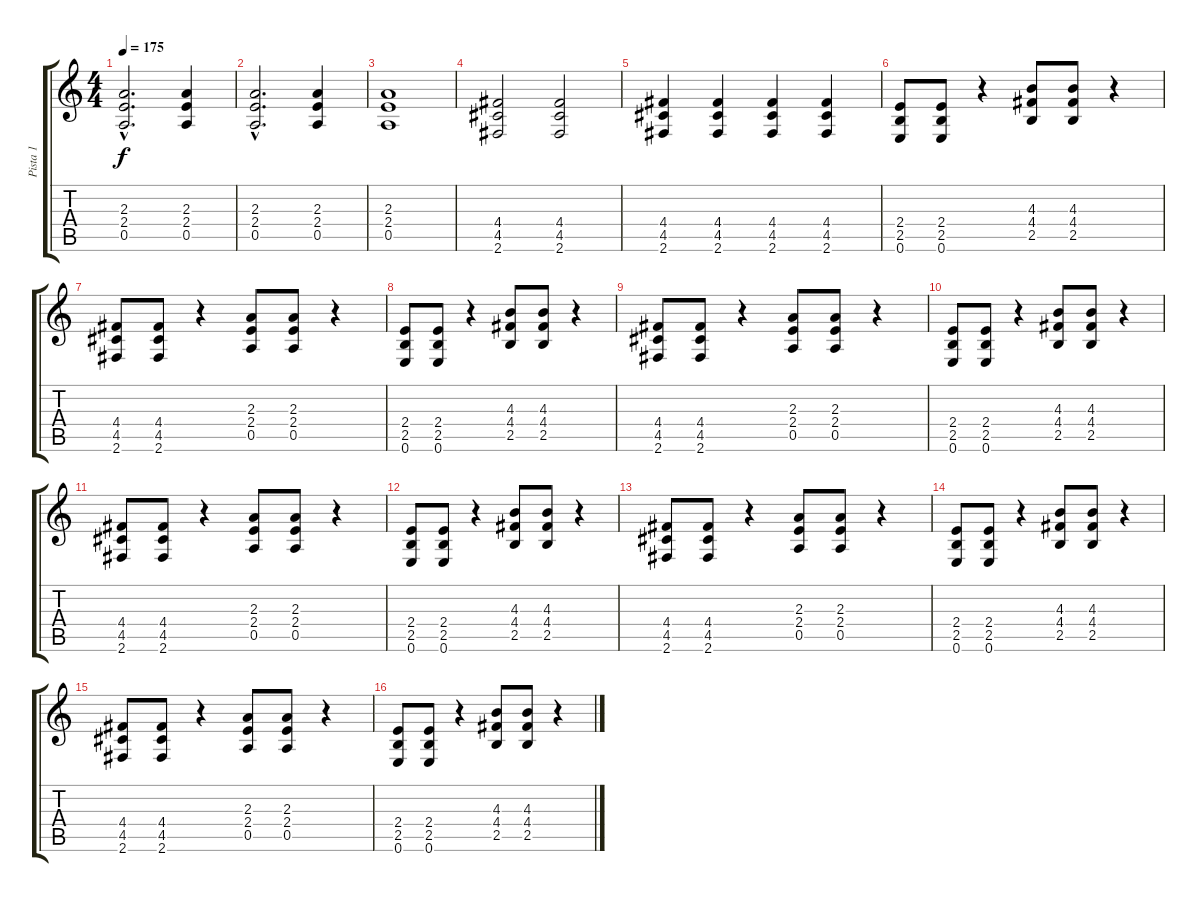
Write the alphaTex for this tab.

\track ("Pista 1" "Pista 1") {instrument distortionguitar}
\staff {score tabs}
\tuning (E4 B3 G3 D3 A2 E2) {hide}
\ts (4 4)
\tempo 175
\clef g2
\ks c
(2.3{hac} 2.4{hac} 0.5{hac}).2{d dy f} (2.3 2.4 0.5).4 |
(2.3{hac} 2.4{hac} 0.5{hac}).2{d} (2.3 2.4 0.5).4 |
(2.3 2.4 0.5).1 |
(4.4 4.5 2.6).2 (4.4 4.5 2.6).2 |
(4.4 4.5 2.6).4 (4.4 4.5 2.6).4 (4.4 4.5 2.6).4 (4.4 4.5 2.6).4 |
(2.4 2.5 0.6).8{balance 0 instrument overdrivenguitar} (2.4 2.5 0.6).8 r.4 (4.3 4.4 2.5).8 (4.3 4.4 2.5).8 r.4 |
(4.4 4.5 2.6).8 (4.4 4.5 2.6).8 r.4 (2.3 2.4 0.5).8 (2.3 2.4 0.5).8 r.4 |
(2.4 2.5 0.6).8 (2.4 2.5 0.6).8 r.4 (4.3 4.4 2.5).8 (4.3 4.4 2.5).8 r.4 |
(4.4 4.5 2.6).8 (4.4 4.5 2.6).8 r.4 (2.3 2.4 0.5).8 (2.3 2.4 0.5).8 r.4 |
(2.4 2.5 0.6).8 (2.4 2.5 0.6).8 r.4 (4.3 4.4 2.5).8 (4.3 4.4 2.5).8 r.4 |
(4.4 4.5 2.6).8 (4.4 4.5 2.6).8 r.4 (2.3 2.4 0.5).8 (2.3 2.4 0.5).8 r.4 |
(2.4 2.5 0.6).8 (2.4 2.5 0.6).8 r.4 (4.3 4.4 2.5).8 (4.3 4.4 2.5).8 r.4 |
(4.4 4.5 2.6).8 (4.4 4.5 2.6).8 r.4 (2.3 2.4 0.5).8 (2.3 2.4 0.5).8 r.4 |
(2.4 2.5 0.6).8 (2.4 2.5 0.6).8 r.4 (4.3 4.4 2.5).8 (4.3 4.4 2.5).8 r.4 |
(4.4 4.5 2.6).8 (4.4 4.5 2.6).8 r.4 (2.3 2.4 0.5).8 (2.3 2.4 0.5).8 r.4 |
(2.4 2.5 0.6).8 (2.4 2.5 0.6).8 r.4 (4.3 4.4 2.5).8 (4.3 4.4 2.5).8 r.4
